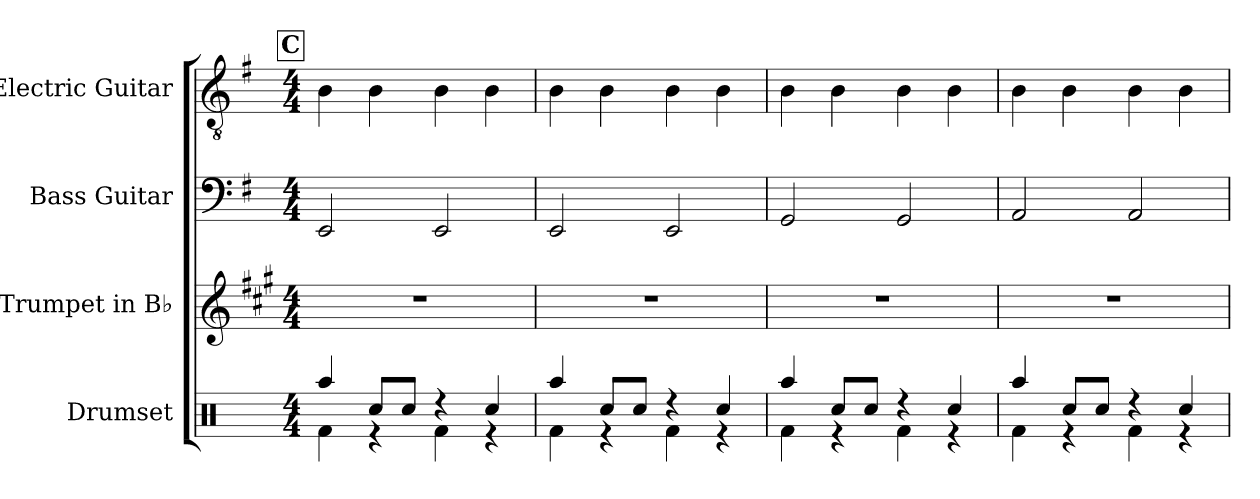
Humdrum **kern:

**kern	**kern	**kern	**kern
*part4	*part3	*part2	*part1
*staff4	*staff3	*staff2	*staff1
*I"Drumset	*I"Trumpet in B♭	*I"Bass Guitar	*I"Electric Guitar
*I'D. Set	*I'Tpt. in B♭	*I'B. Guit.	*I'El. Guit.
*clefX	*clefG2	*clefF4	*clefGv2
*	*ITrd1c2	*ITrd7c12	*
*k[]	*k[f#]	*k[f#]	*k[f#]
*M4/4	*M4/4	*M4/4	*M4/4
!!LO:REH:place=s1:a:B:fs=14:t=C
=25	=25	=25	=25
*^	*	*	*
4Raa/	4Rf\	1r	2EEE/	4B
8Rcc/L	4r	.	.	4B
8Rcc/J	.	.	.	.
4r	4Rf\	.	2EEE/	4B
4Rcc/	4r	.	.	4B
=26	=26	=26	=26	=26
4Raa/	4Rf\	1r	2EEE/	4B
8Rcc/L	4r	.	.	4B
8Rcc/J	.	.	.	.
4r	4Rf\	.	2EEE/	4B
4Rcc/	4r	.	.	4B
=27	=27	=27	=27	=27
4Raa/	4Rf\	1r	2GGG/	4B
8Rcc/L	4r	.	.	4B
8Rcc/J	.	.	.	.
4r	4Rf\	.	2GGG/	4B
4Rcc/	4r	.	.	4B
=28	=28	=28	=28	=28
4Raa/	4Rf\	1r	2AAA/	4B
8Rcc/L	4r	.	.	4B
8Rcc/J	.	.	.	.
4r	4Rf\	.	2AAA/	4B
4Rcc/	4r	.	.	4B
*v	*v	*	*	*
=	=	=	=
*-	*-	*-	*-
